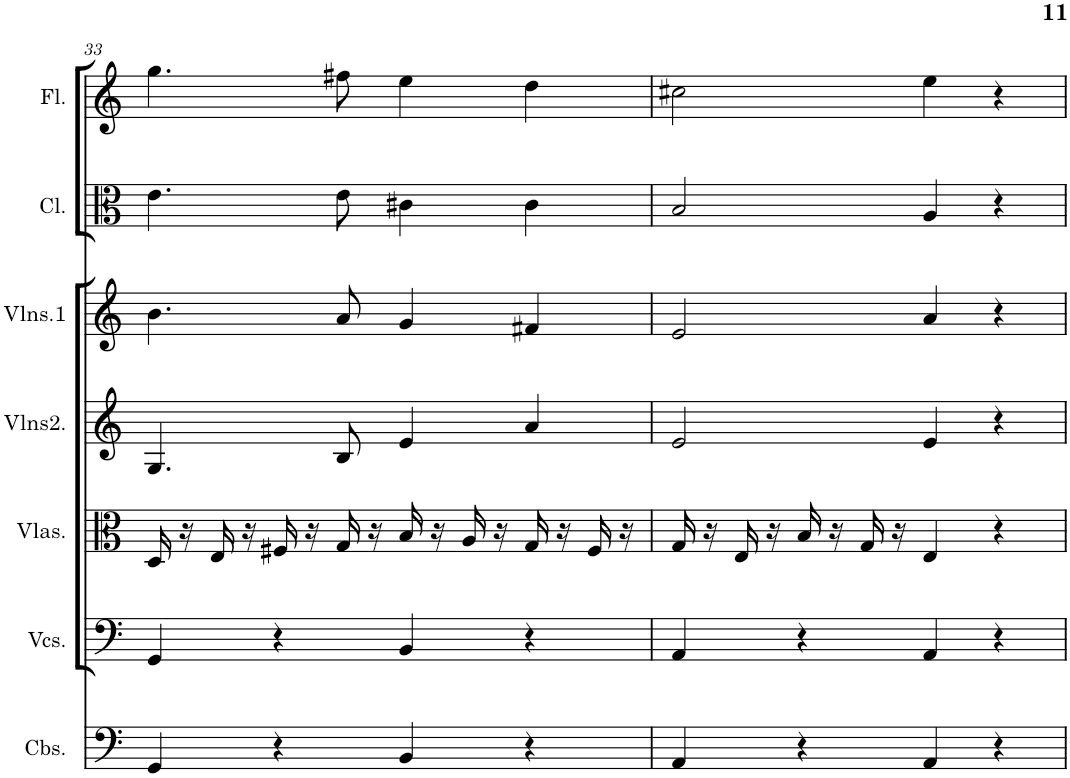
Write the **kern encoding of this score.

**kern	**kern	**kern	**kern	**kern	**kern	**kern
*part7	*part6	*part5	*part4	*part3	*part2	*part1
*staff7	*staff6	*staff5	*staff4	*staff3	*staff2	*staff1
*I"Contrabass Section	*I"Violoncello Section	*I"Viola Section	*I"Violin Section2	*I"Violin Section1	*I"Clarinet	*I"Flute
*I'Cbs.	*I'Vcs.	*I'Vlas.	*I'Vlns2.	*I'Vlns.1	*I'Cl.	*I'Fl.
!!LO:PB:g=z
*clefF4	*clefF4	*clefC3	*clefG2	*clefG2	*clefC3	*clefG2
*Trd7c12	*	*	*	*	*Trd1c2	*
*k[]	*k[]	*k[]	*k[]	*k[]	*k[]	*k[]
*M4/4	*M4/4	*M4/4	*M4/4	*M4/4	*M4/4	*M4/4
=33	=33	=33	=33	=33	=33	=33
4GG/	4GG/	16D/	4.G/	4.b\	4.e\	4.gg\
.	.	16r	.	.	.	.
.	.	16E/	.	.	.	.
.	.	16r	.	.	.	.
4r	4r	16F#X/	.	.	.	.
.	.	16r	.	.	.	.
.	.	16G/	8B/	8a/	8e\	8ff#X\
.	.	16r	.	.	.	.
4BB/	4BB/	16B/	4e/	4g/	4c#X\	4ee\
.	.	16r	.	.	.	.
.	.	16A/	.	.	.	.
.	.	16r	.	.	.	.
4r	4r	16G/	4a/	4f#X/	4c#\	4dd\
.	.	16r	.	.	.	.
.	.	16F#/	.	.	.	.
.	.	16r	.	.	.	.
=34	=34	=34	=34	=34	=34	=34
4AA/	4AA/	16G/	2e/	2e/	2B/	2cc#X\
.	.	16r	.	.	.	.
.	.	16E/	.	.	.	.
.	.	16r	.	.	.	.
4r	4r	16B/	.	.	.	.
.	.	16r	.	.	.	.
.	.	16G/	.	.	.	.
.	.	16r	.	.	.	.
4AA/	4AA/	4E/	4e/	4a/	4A/	4ee\
4r	4r	4r	4r	4r	4r	4r
=	=	=	=	=	=	=
*-	*-	*-	*-	*-	*-	*-
